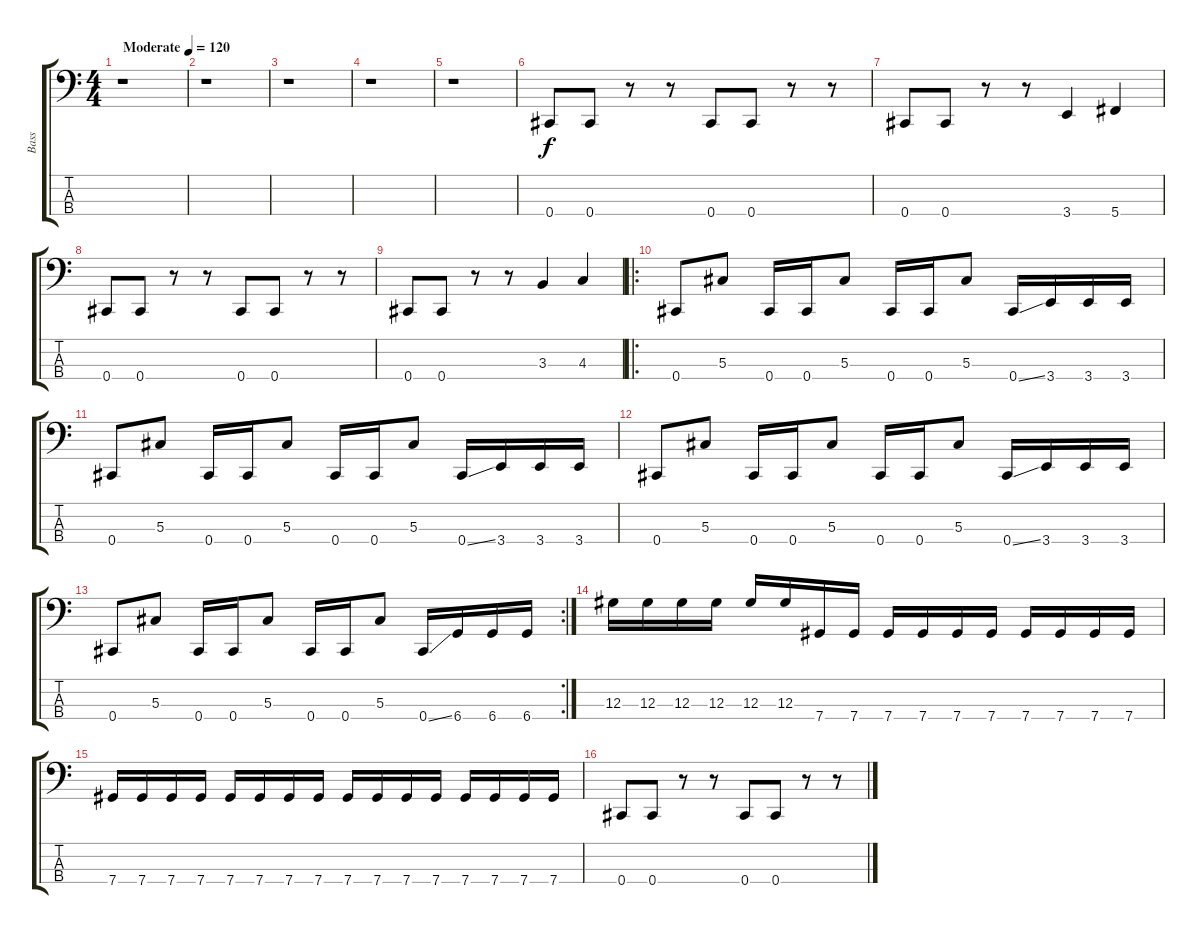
\track ("Bass" "Bass") {instrument electricbassfinger}
\staff {score tabs}
\tuning (Gb2 Db2 Ab1 Db1) {hide}
\ts (4 4)
\tempo (120 "Moderate")
\clef f4
\ks c
r.1{dy f instrument electricbassfinger} |
r.1 |
r.1 |
r.1 |
r.1 |
0.4.8 0.4.8 r.8 r.8 0.4.8 0.4.8 r.8 r.8 |
0.4.8 0.4.8 r.8 r.8 3.4.4 5.4.4 |
0.4.8 0.4.8 r.8 r.8 0.4.8 0.4.8 r.8 r.8 |
0.4.8 0.4.8 r.8 r.8 3.3.4 4.3.4 |
\ro
0.4.8 5.3.8 0.4.16 0.4.16 5.3.8 0.4.16 0.4.16 5.3.8 0.4{ss}.16 3.4.16 3.4.16 3.4.16 |
0.4.8 5.3.8 0.4.16 0.4.16 5.3.8 0.4.16 0.4.16 5.3.8 0.4{ss}.16 3.4.16 3.4.16 3.4.16 |
0.4.8 5.3.8 0.4.16 0.4.16 5.3.8 0.4.16 0.4.16 5.3.8 0.4{ss}.16 3.4.16 3.4.16 3.4.16 |
\rc 2
0.4.8 5.3.8 0.4.16 0.4.16 5.3.8 0.4.16 0.4.16 5.3.8 0.4{ss}.16 6.4.16 6.4.16 6.4.16 |
12.3.16 12.3.16 12.3.16 12.3.16 12.3.16 12.3.16 7.4.16 7.4.16 7.4.16 7.4.16 7.4.16 7.4.16 7.4.16 7.4.16 7.4.16 7.4.16 |
7.4.16 7.4.16 7.4.16 7.4.16 7.4.16 7.4.16 7.4.16 7.4.16 7.4.16 7.4.16 7.4.16 7.4.16 7.4.16 7.4.16 7.4.16 7.4.16 |
0.4.8 0.4.8 r.8 r.8 0.4.8 0.4.8 r.8 r.8
